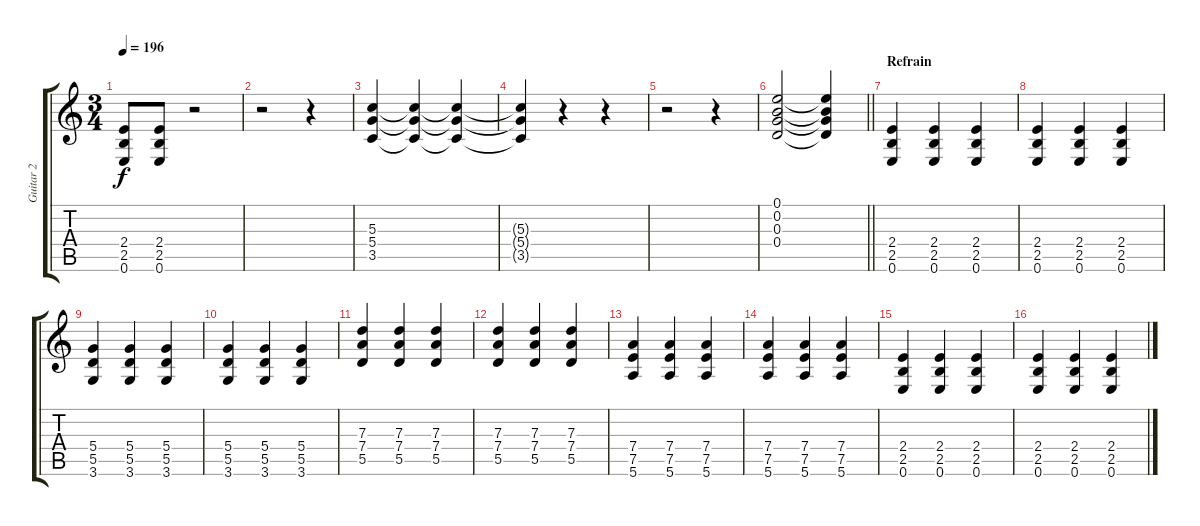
\track ("Guitar 2" "Guitar 2") {instrument distortionguitar}
\staff {score tabs}
\tuning (E4 B3 G3 D3 A2 E2) {hide}
\ts (3 4)
\tempo 196
\clef g2
\ks c
(2.4 2.5 0.6).8{dy f} (2.4 2.5 0.6).8 r.2 |
r.2 r.4 |
(5.3 5.4 3.5).4 (5.3{t} 5.4{t} 3.5{t}).4 (5.3{t} 5.4{t} 3.5{t}).4 |
(5.3{t} 5.4{t} 3.5{t}).4 r.4 r.4 |
r.2 r.4 |
\barLineRight lightlight
(0.1 0.2 0.3 0.4).2 (0.1{t} 0.2{t} 0.3{t} 0.4{t}).4 |
\section ("" "Refrain")
(2.4 2.5 0.6).4 (2.4 2.5 0.6).4 (2.4 2.5 0.6).4 |
(2.4 2.5 0.6).4 (2.4 2.5 0.6).4 (2.4 2.5 0.6).4 |
(5.4 5.5 3.6).4 (5.4 5.5 3.6).4 (5.4 5.5 3.6).4 |
(5.4 5.5 3.6).4 (5.4 5.5 3.6).4 (5.4 5.5 3.6).4 |
(7.3 7.4 5.5).4 (7.3 7.4 5.5).4 (7.3 7.4 5.5).4 |
(7.3 7.4 5.5).4 (7.3 7.4 5.5).4 (7.3 7.4 5.5).4 |
(7.4 7.5 5.6).4 (7.4 7.5 5.6).4 (7.4 7.5 5.6).4 |
(7.4 7.5 5.6).4 (7.4 7.5 5.6).4 (7.4 7.5 5.6).4 |
(2.4 2.5 0.6).4 (2.4 2.5 0.6).4 (2.4 2.5 0.6).4 |
(2.4 2.5 0.6).4 (2.4 2.5 0.6).4 (2.4 2.5 0.6).4
